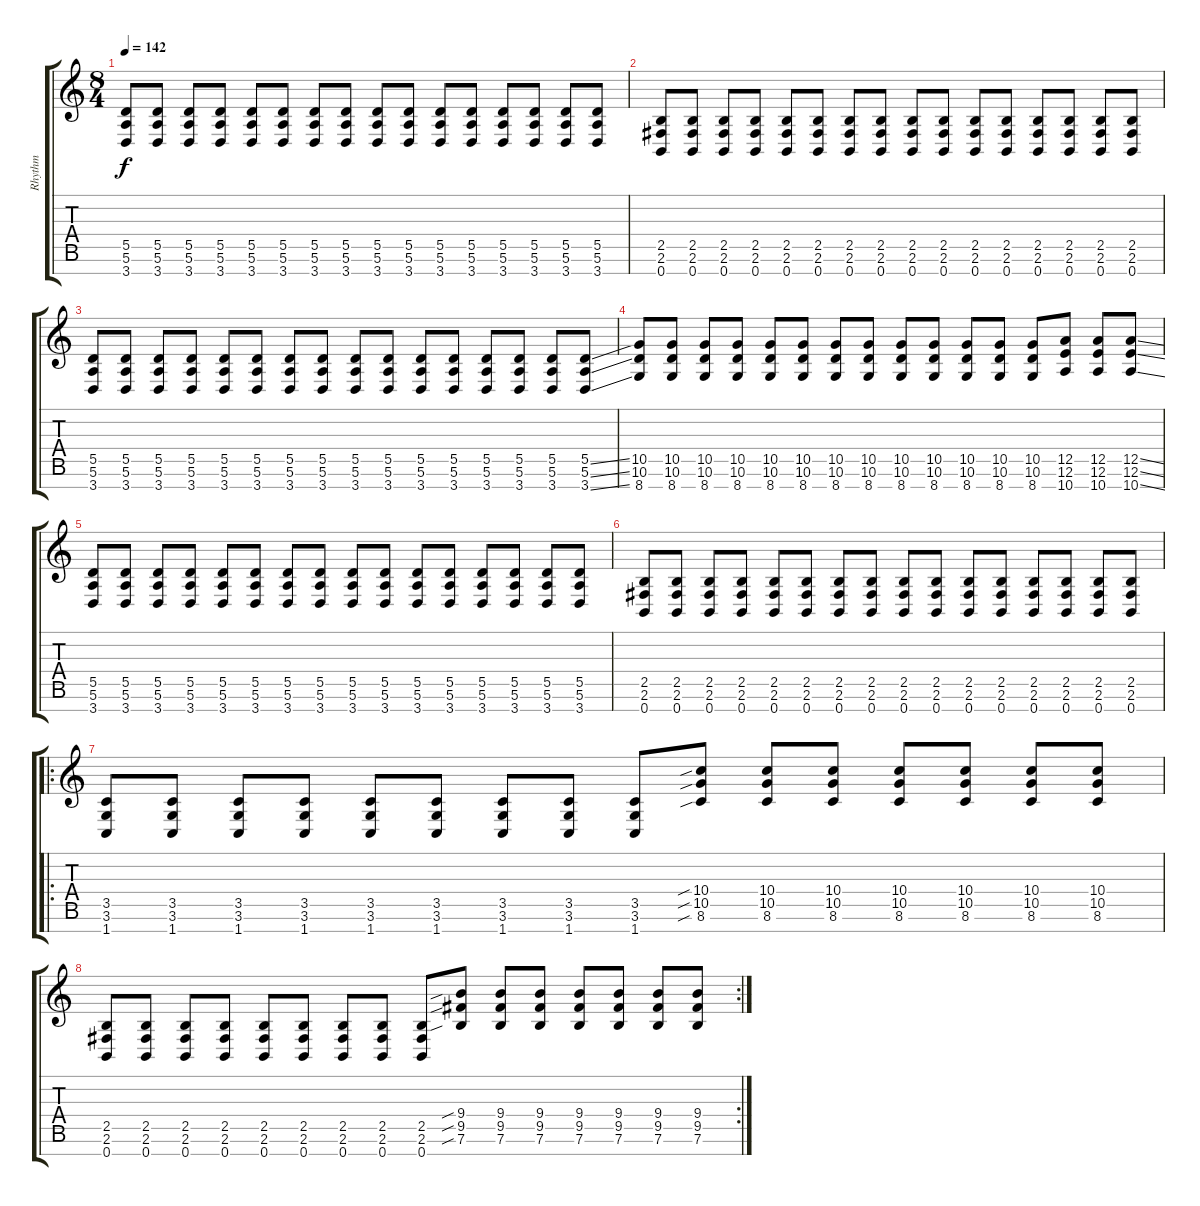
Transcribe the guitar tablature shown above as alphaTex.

\track ("Rhythm" "Rhythm") {instrument distortionguitar}
\staff {score tabs}
\tuning (E4 B3 G3 D3 A2 E2 B1) {hide}
\ts (8 4)
\tempo 142
\clef g2
\ks c
(5.5 5.6 3.7).8{dy f} (5.5 5.6 3.7).8 (5.5 5.6 3.7).8 (5.5 5.6 3.7).8 (5.5 5.6 3.7).8 (5.5 5.6 3.7).8 (5.5 5.6 3.7).8 (5.5 5.6 3.7).8 (5.5 5.6 3.7).8 (5.5 5.6 3.7).8 (5.5 5.6 3.7).8 (5.5 5.6 3.7).8 (5.5 5.6 3.7).8 (5.5 5.6 3.7).8 (5.5 5.6 3.7).8 (5.5 5.6 3.7).8 |
(2.5 2.6 0.7).8 (2.5 2.6 0.7).8 (2.5 2.6 0.7).8 (2.5 2.6 0.7).8 (2.5 2.6 0.7).8 (2.5 2.6 0.7).8 (2.5 2.6 0.7).8 (2.5 2.6 0.7).8 (2.5 2.6 0.7).8 (2.5 2.6 0.7).8 (2.5 2.6 0.7).8 (2.5 2.6 0.7).8 (2.5 2.6 0.7).8 (2.5 2.6 0.7).8 (2.5 2.6 0.7).8 (2.5 2.6 0.7).8 |
(5.5 5.6 3.7).8 (5.5 5.6 3.7).8 (5.5 5.6 3.7).8 (5.5 5.6 3.7).8 (5.5 5.6 3.7).8 (5.5 5.6 3.7).8 (5.5 5.6 3.7).8 (5.5 5.6 3.7).8 (5.5 5.6 3.7).8 (5.5 5.6 3.7).8 (5.5 5.6 3.7).8 (5.5 5.6 3.7).8 (5.5 5.6 3.7).8 (5.5 5.6 3.7).8 (5.5 5.6 3.7).8 (5.5{ss} 5.6{ss} 3.7{ss}).8 |
(10.5 10.6 8.7).8 (10.5 10.6 8.7).8 (10.5 10.6 8.7).8 (10.5 10.6 8.7).8 (10.5 10.6 8.7).8 (10.5 10.6 8.7).8 (10.5 10.6 8.7).8 (10.5 10.6 8.7).8 (10.5 10.6 8.7).8 (10.5 10.6 8.7).8 (10.5 10.6 8.7).8 (10.5 10.6 8.7).8 (10.5 10.6 8.7).8 (12.5 12.6 10.7).8 (12.5 12.6 10.7).8 (12.5{ss} 12.6{ss} 10.7{ss}).8 |
(5.5 5.6 3.7).8 (5.5 5.6 3.7).8 (5.5 5.6 3.7).8 (5.5 5.6 3.7).8 (5.5 5.6 3.7).8 (5.5 5.6 3.7).8 (5.5 5.6 3.7).8 (5.5 5.6 3.7).8 (5.5 5.6 3.7).8 (5.5 5.6 3.7).8 (5.5 5.6 3.7).8 (5.5 5.6 3.7).8 (5.5 5.6 3.7).8 (5.5 5.6 3.7).8 (5.5 5.6 3.7).8 (5.5 5.6 3.7).8 |
(2.5 2.6 0.7).8 (2.5 2.6 0.7).8 (2.5 2.6 0.7).8 (2.5 2.6 0.7).8 (2.5 2.6 0.7).8 (2.5 2.6 0.7).8 (2.5 2.6 0.7).8 (2.5 2.6 0.7).8 (2.5 2.6 0.7).8 (2.5 2.6 0.7).8 (2.5 2.6 0.7).8 (2.5 2.6 0.7).8 (2.5 2.6 0.7).8 (2.5 2.6 0.7).8 (2.5 2.6 0.7).8 (2.5 2.6 0.7).8 |
\ro
(3.5 3.6 1.7).8 (3.5 3.6 1.7).8 (3.5 3.6 1.7).8 (3.5 3.6 1.7).8 (3.5 3.6 1.7).8 (3.5 3.6 1.7).8 (3.5 3.6 1.7).8 (3.5 3.6 1.7).8 (3.5 3.6 1.7).8 (10.4{sib} 10.5{sib} 8.6{sib}).8 (10.4 10.5 8.6).8 (10.4 10.5 8.6).8 (10.4 10.5 8.6).8 (10.4 10.5 8.6).8 (10.4 10.5 8.6).8 (10.4 10.5 8.6).8 |
\rc 2
(2.5 2.6 0.7).8 (2.5 2.6 0.7).8 (2.5 2.6 0.7).8 (2.5 2.6 0.7).8 (2.5 2.6 0.7).8 (2.5 2.6 0.7).8 (2.5 2.6 0.7).8 (2.5 2.6 0.7).8 (2.5 2.6 0.7).8 (9.4{sib} 9.5{sib} 7.6{sib}).8 (9.4 9.5 7.6).8 (9.4 9.5 7.6).8 (9.4 9.5 7.6).8 (9.4 9.5 7.6).8 (9.4 9.5 7.6).8 (9.4 9.5 7.6).8
